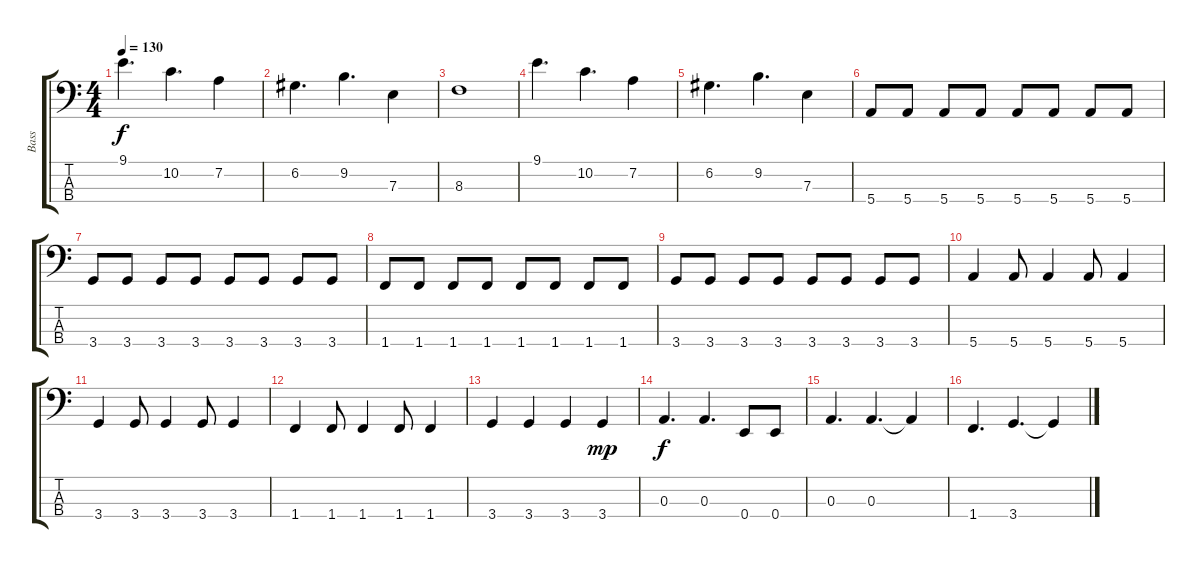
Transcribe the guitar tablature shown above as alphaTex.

\track ("Bass" "Bass") {instrument electricbassfinger}
\staff {score tabs}
\tuning (G2 D2 A1 E1) {hide}
\ts (4 4)
\tempo 130
\clef f4
\ks c
9.1.4{d dy f} 10.2.4{d} 7.2.4 |
6.2.4{d} 9.2.4{d} 7.3.4 |
8.3.1 |
9.1.4{d} 10.2.4{d} 7.2.4 |
6.2.4{d} 9.2.4{d} 7.3.4 |
5.4.8 5.4.8 5.4.8 5.4.8 5.4.8 5.4.8 5.4.8 5.4.8 |
3.4.8 3.4.8 3.4.8 3.4.8 3.4.8 3.4.8 3.4.8 3.4.8 |
1.4.8 1.4.8 1.4.8 1.4.8 1.4.8 1.4.8 1.4.8 1.4.8 |
3.4.8 3.4.8 3.4.8 3.4.8 3.4.8 3.4.8 3.4.8 3.4.8 |
5.4.4 5.4.8 5.4.4 5.4.8 5.4.4 |
3.4.4 3.4.8 3.4.4 3.4.8 3.4.4 |
1.4.4 1.4.8 1.4.4 1.4.8 1.4.4 |
3.4.4 3.4.4 3.4.4 3.4.4{dy mp} |
0.3.4{d dy f} 0.3.4{d} 0.4.8 0.4.8 |
0.3.4{d} 0.3.4{d} 0.3{t}.4 |
1.4.4{d} 3.4.4{d} 3.4{t}.4
